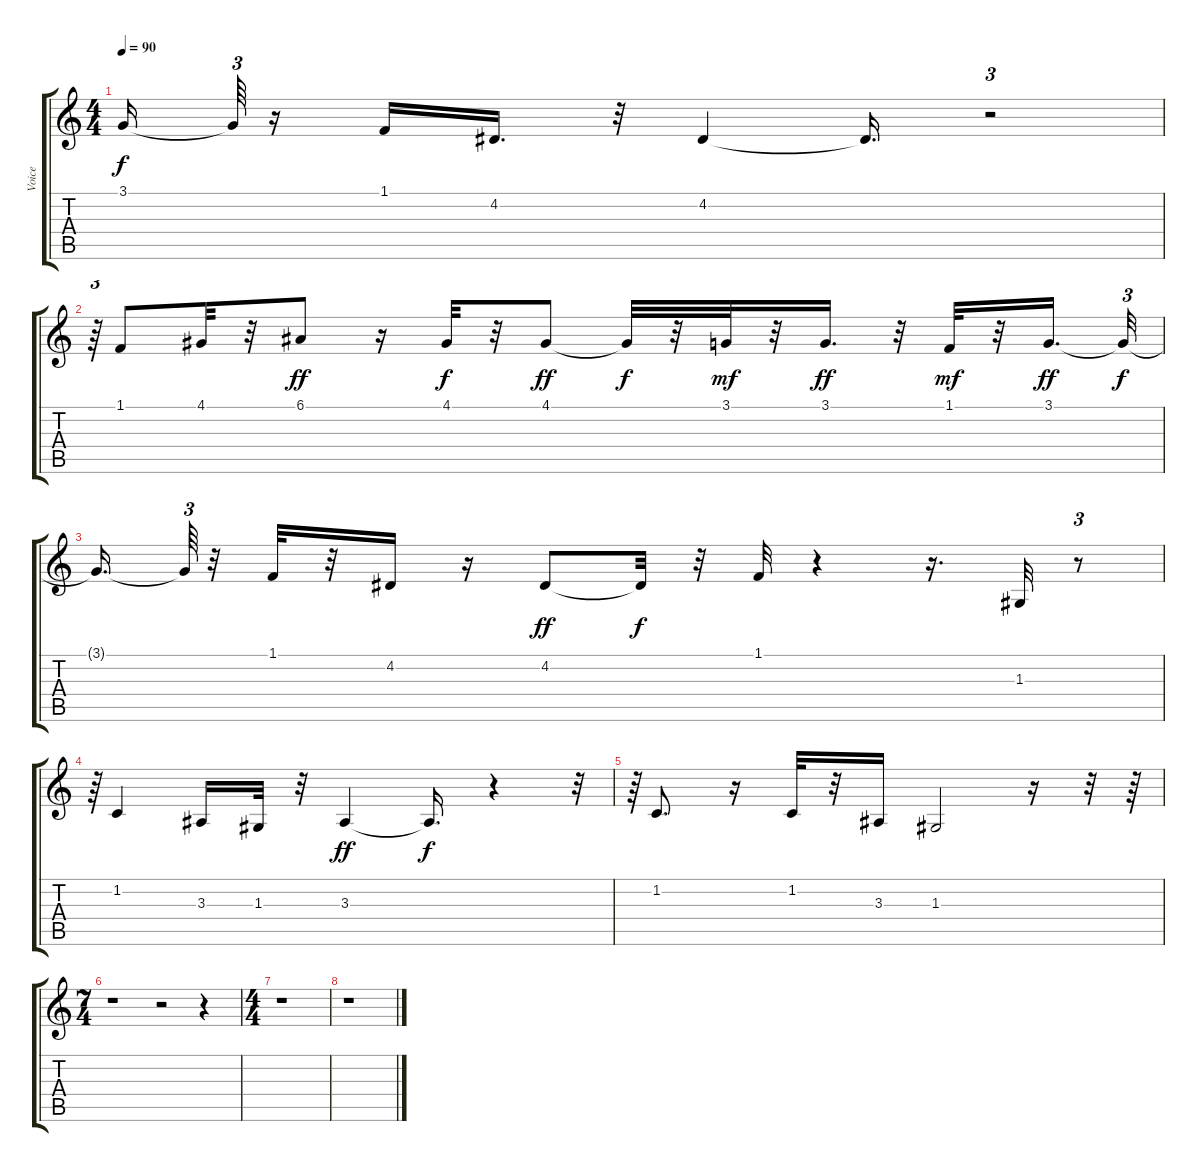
\track ("Voice" "Voice") {instrument tenorsax}
\staff {score tabs}
\tuning (E4 B3 G3 D3 A2 E2) {hide}
\ts (4 4)
\tempo 90
\clef g2
\ks c
3.1{t}.16{dy f} 3.1{t}.64{tu (3 2)} r.16 1.1.16 4.2.16{d} r.32 4.2.4 4.2{t}.16{d} r.2{tu (3 2)} |
r.64{tu (3 2)} 1.1.8 4.1.32 r.32 6.1.8{dy ff} r.16 4.1.32{dy f} r.32 4.1.8{dy ff} 4.1{t}.32{dy f} r.32 3.1.32{dy mf} r.32 3.1.16{d dy ff} r.32 1.1.32{dy mf} r.32 3.1.16{d dy ff} 3.1{t}.32{tu (3 2) dy f} |
3.1{t}.16{d} 3.1{t}.64{tu (3 2)} r.32 1.1.32 r.32 4.2.16 r.16 4.2.8{dy ff} 4.2{t}.32{dy f} r.32 1.1.32 r.4 r.16{d} 1.3.32 r.8{tu (3 2)} |
r.64{tu (3 2)} 1.2.4 3.3.16 1.3.32 r.32 3.3.4{dy ff} 3.3{t}.16{d dy f} r.4 r.32{tu (3 2)} |
r.64{tu (3 2)} 1.2.8{d} r.16 1.2.32 r.32 3.3.16 1.3.2 r.16 r.32 r.64 |
\ts (7 4)
r.1 r.2 r.4 |
\ts (4 4)
r.1 |
r.1
